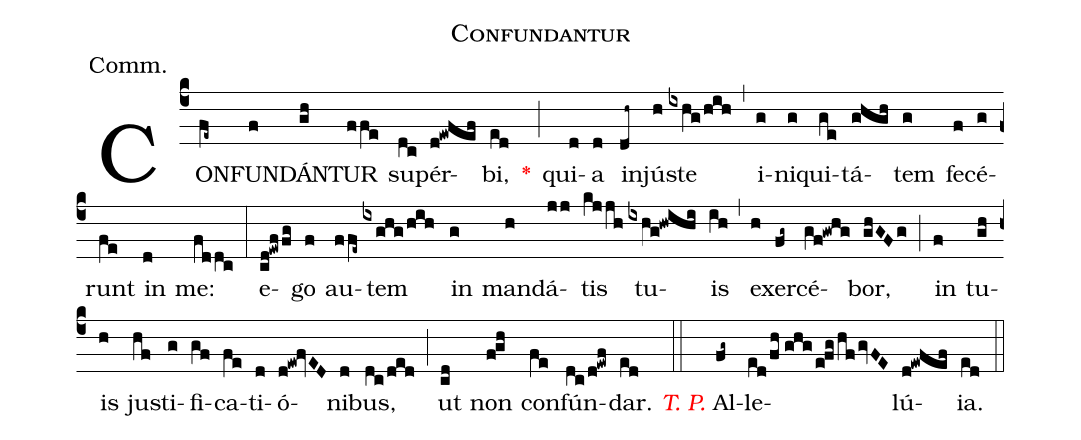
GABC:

name:Confundantur;
annotation:Comm.;
mode:I.;
office-part:Communion;
%%
(c4) CON(fe~)FUN(f)DÁN(gh)TUR(ffe) su(dc)pér(d!ewfef)bi,(ed) <v>\red{*}</v>(;) qui(d)a(d) in(dh~)jú(h)ste(ixhg/hih) (,) i(g)ni(g)qui(ge)tá(ghgh)tem(g) fe(f)cé(g)runt(fe) in(d) me:(fddc) (:) e(cd!ewffg)go(f) au(ffe~)tem(ixghg/hih) in(g) man(h)dá(jj)tis(kjjh) tu(ixhg!hwihi)is(ih) (,) ex(h)er(fg~)cé(gf!gwhg)bor,(ghGFg) (;) in(f) tu(gh)is(h) ju(hf)sti(g)fi(gf)ca(fe)ti(d)ó(d!ew!fvED)ni(d)bus,(dc/ded) (;) ut(cd) non(f!gh) con(fe)fún(dc/d!ewf)dar.(ed) (::) <v>\redit{T. P.}</v> Al(fg~)le(ed/fh//ghg/e!fg/hfgvFE)lú(d!ewfef)ia.(ed) (::)
